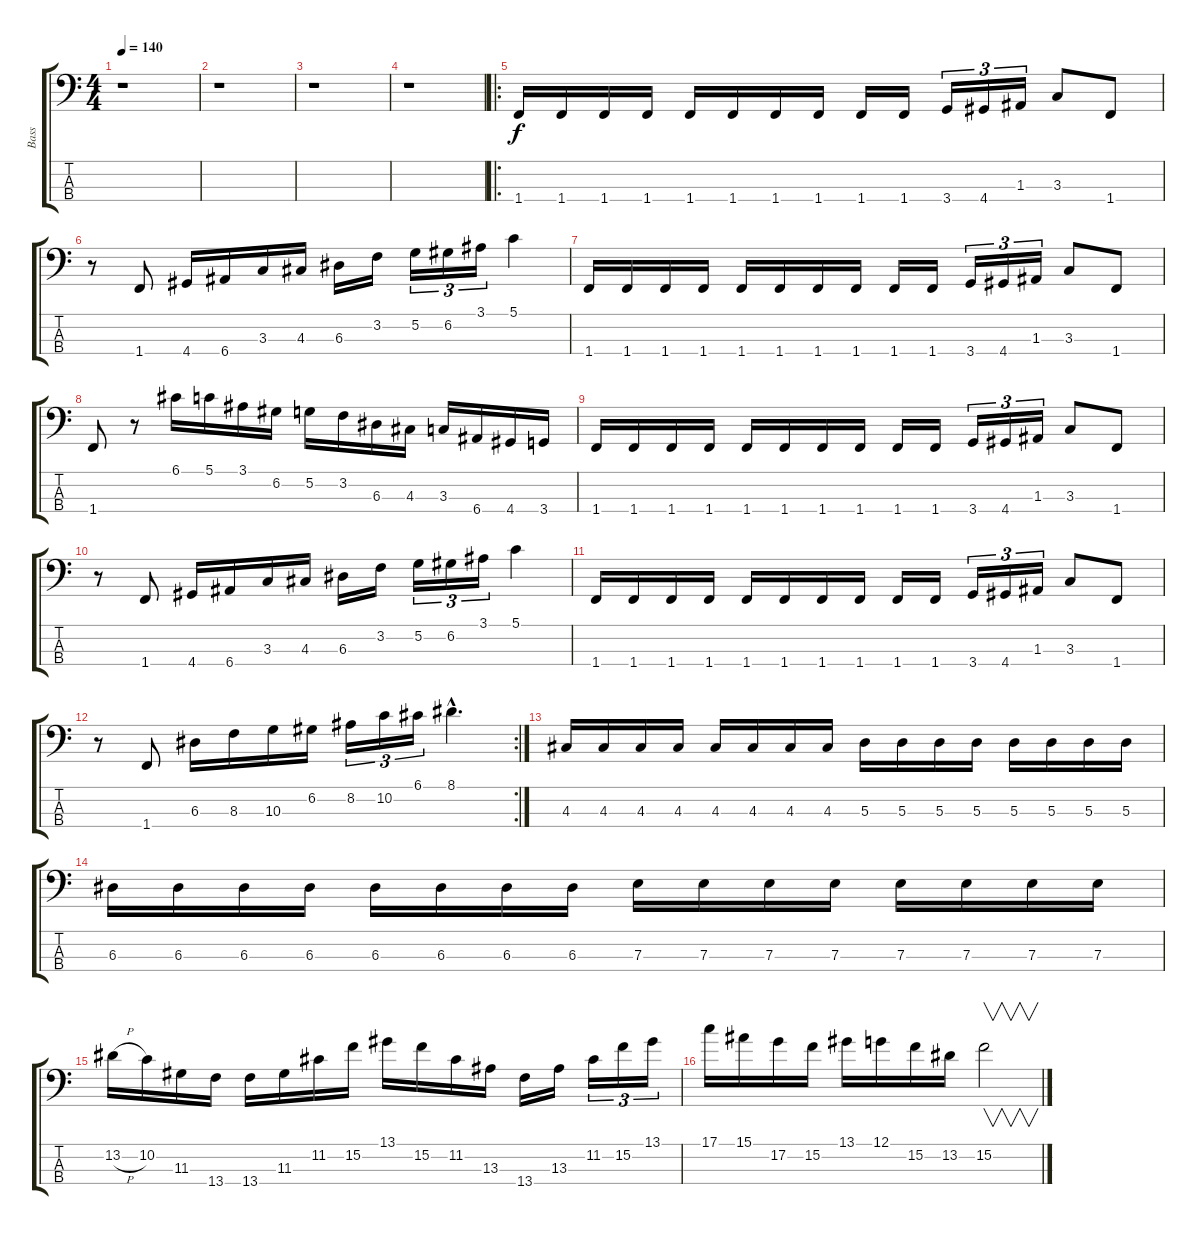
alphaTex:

\track ("Bass" "Bass") {instrument electricbassfinger}
\staff {score tabs}
\tuning (G2 D2 A1 E1) {hide}
\ts (4 4)
\tempo 140
\clef f4
\ks c
r.1{dy f instrument electricbassfinger} |
r.1 |
r.1 |
r.1 |
\ro
1.4.16 1.4.16 1.4.16 1.4.16 1.4.16 1.4.16 1.4.16 1.4.16 1.4.16 1.4.16 3.4.16{tu (3 2)} 4.4.16{tu (3 2)} 1.3.16{tu (3 2)} 3.3.8 1.4.8 |
r.8 1.4.8 4.4.16 6.4.16 3.3.16 4.3.16 6.3.16 3.2.16 5.2.16{tu (3 2)} 6.2.16{tu (3 2)} 3.1.16{tu (3 2)} 5.1.4 |
1.4.16 1.4.16 1.4.16 1.4.16 1.4.16 1.4.16 1.4.16 1.4.16 1.4.16 1.4.16 3.4.16{tu (3 2)} 4.4.16{tu (3 2)} 1.3.16{tu (3 2)} 3.3.8 1.4.8 |
1.4.8 r.8 6.1.16 5.1.16 3.1.16 6.2.16 5.2.16 3.2.16 6.3.16 4.3.16 3.3.16 6.4.16 4.4.16 3.4.16 |
1.4.16 1.4.16 1.4.16 1.4.16 1.4.16 1.4.16 1.4.16 1.4.16 1.4.16 1.4.16 3.4.16{tu (3 2)} 4.4.16{tu (3 2)} 1.3.16{tu (3 2)} 3.3.8 1.4.8 |
r.8 1.4.8 4.4.16 6.4.16 3.3.16 4.3.16 6.3.16 3.2.16 5.2.16{tu (3 2)} 6.2.16{tu (3 2)} 3.1.16{tu (3 2)} 5.1.4 |
1.4.16 1.4.16 1.4.16 1.4.16 1.4.16 1.4.16 1.4.16 1.4.16 1.4.16 1.4.16 3.4.16{tu (3 2)} 4.4.16{tu (3 2)} 1.3.16{tu (3 2)} 3.3.8 1.4.8 |
\rc 2
r.8 1.4.8 6.3.16 8.3.16 10.3.16 6.2.16 8.2.16{tu (3 2)} 10.2.16{tu (3 2)} 6.1.16{tu (3 2)} 8.1{hac}.4{d} |
4.3.16 4.3.16 4.3.16 4.3.16 4.3.16 4.3.16 4.3.16 4.3.16 5.3.16 5.3.16 5.3.16 5.3.16 5.3.16 5.3.16 5.3.16 5.3.16 |
6.3.16 6.3.16 6.3.16 6.3.16 6.3.16 6.3.16 6.3.16 6.3.16 7.3.16 7.3.16 7.3.16 7.3.16 7.3.16 7.3.16 7.3.16 7.3.16 |
13.2{h}.16 10.2.16 11.3.16 13.4.16 13.4.16 11.3.16 11.2.16 15.2.16 13.1.16 15.2.16 11.2.16 13.3.16 13.4.16 13.3.16 11.2.16{tu (3 2)} 15.2.16{tu (3 2)} 13.1.16{tu (3 2)} |
17.1.16 15.1.16 17.2.16 15.2.16 13.1.16 12.1.16 15.2.16 13.2.16 15.2.2{v}
